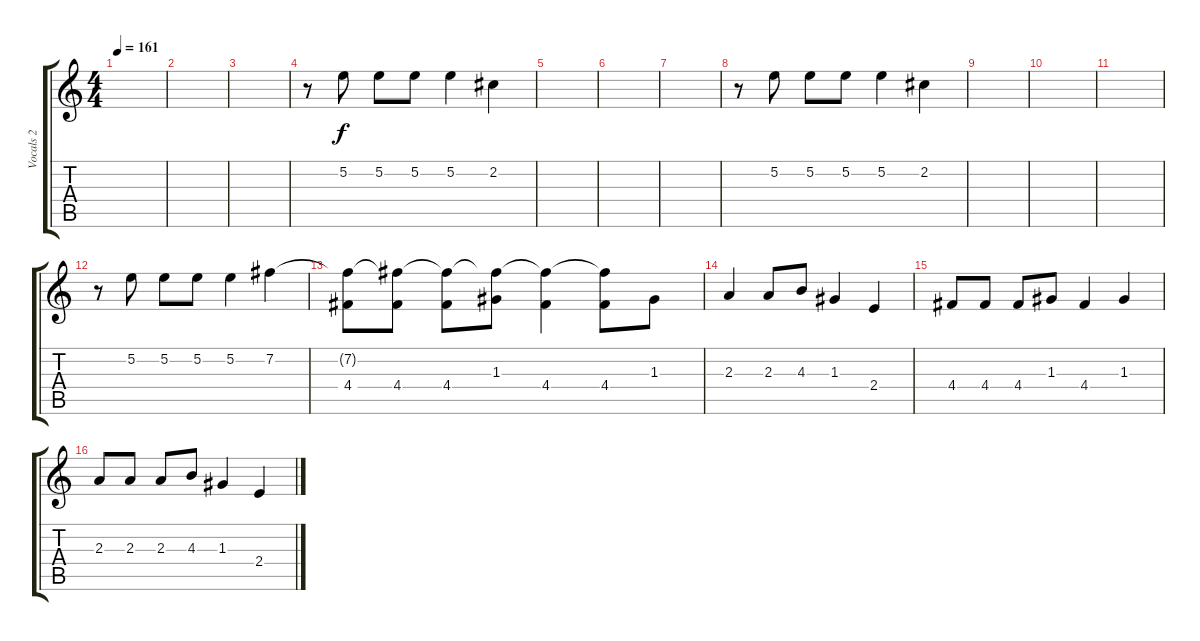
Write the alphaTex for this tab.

\track ("Vocals 2" "Vocals 2") {instrument lead2sawtooth}
\staff {score tabs}
\tuning (E5 B4 G4 D4 A3 E3) {hide}
\ts (4 4)
\tempo 161
\clef g2
\ks c
|
|
|
r.8{volume 16 balance 0 instrument lead1square} 5.2.8 5.2.8 5.2.8 5.2.4 2.2.4 |
|
|
|
r.8{volume 16 balance 0 instrument lead1square} 5.2.8 5.2.8 5.2.8 5.2.4 2.2.4 |
|
|
|
r.8{volume 16 balance 0 instrument lead1square} 5.2.8 5.2.8 5.2.8 5.2.4 7.2.4 |
(7.2{t} 4.4).8{volume 16 balance 8 instrument lead2sawtooth} (7.2{t} 4.4).8 (7.2{t} 4.4).8 (7.2{t} 1.3).8 (7.2{t} 4.4).4 (7.2{t} 4.4).8 1.3.8 |
2.3.4 2.3.8 4.3.8 1.3.4 2.4.4 |
4.4.8 4.4.8 4.4.8 1.3.8 4.4.4 1.3.4 |
2.3.8 2.3.8 2.3.8 4.3.8 1.3.4 2.4.4
